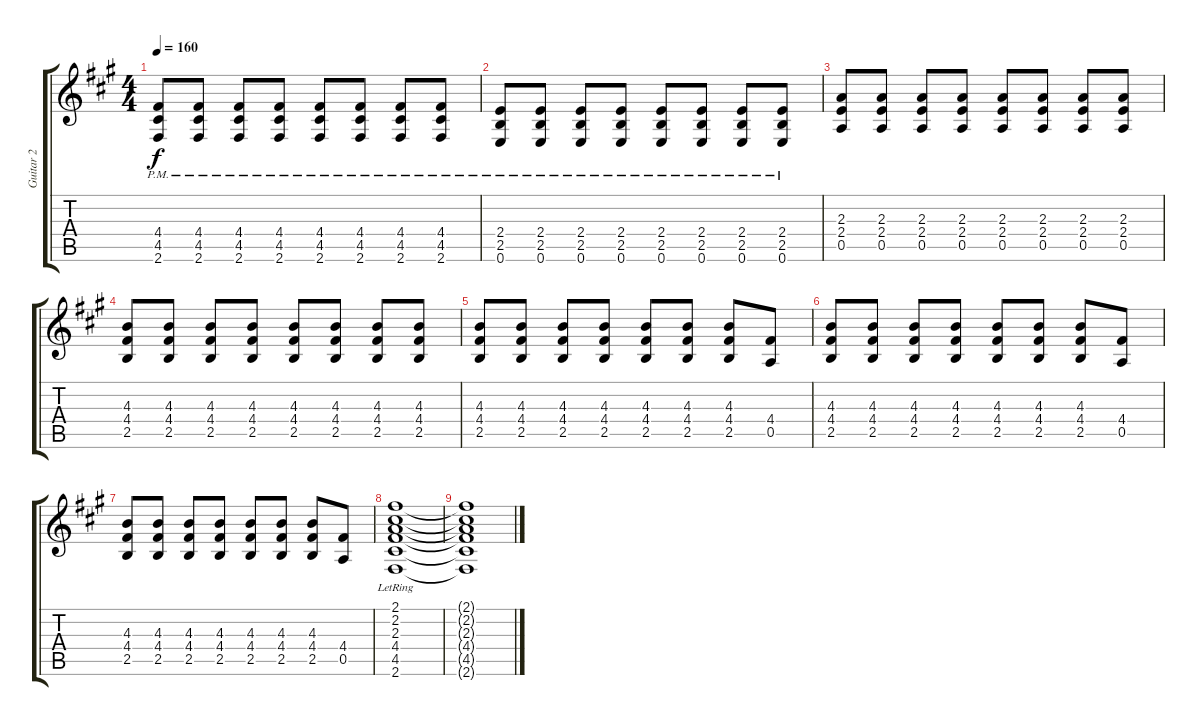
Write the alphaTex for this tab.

\track ("Guitar 2" "Guitar 2") {instrument distortionguitar}
\staff {score tabs}
\tuning (E4 B3 G3 D3 A2 E2) {hide}
\ts (4 4)
\tempo 160
\clef g2
\ks a
(4.4{pm} 4.5{pm} 2.6{pm}).8{dy f} (4.4{pm} 4.5{pm} 2.6{pm}).8 (4.4{pm} 4.5{pm} 2.6{pm}).8 (4.4{pm} 4.5{pm} 2.6{pm}).8 (4.4{pm} 4.5{pm} 2.6{pm}).8 (4.4{pm} 4.5{pm} 2.6{pm}).8 (4.4{pm} 4.5{pm} 2.6{pm}).8 (4.4{pm} 4.5{pm} 2.6{pm}).8 |
(2.4{pm} 2.5{pm} 0.6{pm}).8 (2.4{pm} 2.5{pm} 0.6{pm}).8 (2.4{pm} 2.5{pm} 0.6{pm}).8 (2.4{pm} 2.5{pm} 0.6{pm}).8 (2.4{pm} 2.5{pm} 0.6{pm}).8 (2.4{pm} 2.5{pm} 0.6{pm}).8 (2.4{pm} 2.5{pm} 0.6{pm}).8 (2.4{pm} 2.5{pm} 0.6{pm}).8 |
(2.3 2.4 0.5).8 (2.3 2.4 0.5).8 (2.3 2.4 0.5).8 (2.3 2.4 0.5).8 (2.3 2.4 0.5).8 (2.3 2.4 0.5).8 (2.3 2.4 0.5).8 (2.3 2.4 0.5).8 |
(4.3 4.4 2.5).8 (4.3 4.4 2.5).8 (4.3 4.4 2.5).8 (4.3 4.4 2.5).8 (4.3 4.4 2.5).8 (4.3 4.4 2.5).8 (4.3 4.4 2.5).8 (4.3 4.4 2.5).8 |
(4.3 4.4 2.5).8 (4.3 4.4 2.5).8 (4.3 4.4 2.5).8 (4.3 4.4 2.5).8 (4.3 4.4 2.5).8 (4.3 4.4 2.5).8 (4.3 4.4 2.5).8 (4.4 0.5).8 |
(4.3 4.4 2.5).8 (4.3 4.4 2.5).8 (4.3 4.4 2.5).8 (4.3 4.4 2.5).8 (4.3 4.4 2.5).8 (4.3 4.4 2.5).8 (4.3 4.4 2.5).8 (4.4 0.5).8 |
(4.3 4.4 2.5).8 (4.3 4.4 2.5).8 (4.3 4.4 2.5).8 (4.3 4.4 2.5).8 (4.3 4.4 2.5).8 (4.3 4.4 2.5).8 (4.3 4.4 2.5).8 (4.4 0.5).8 |
(2.1{lr} 2.2{lr} 2.3{lr} 4.4{lr} 4.5{lr} 2.6{lr}).1 |
(2.1{t} 2.2{t} 2.3{t} 4.4{t} 4.5{t} 2.6{t}).1
